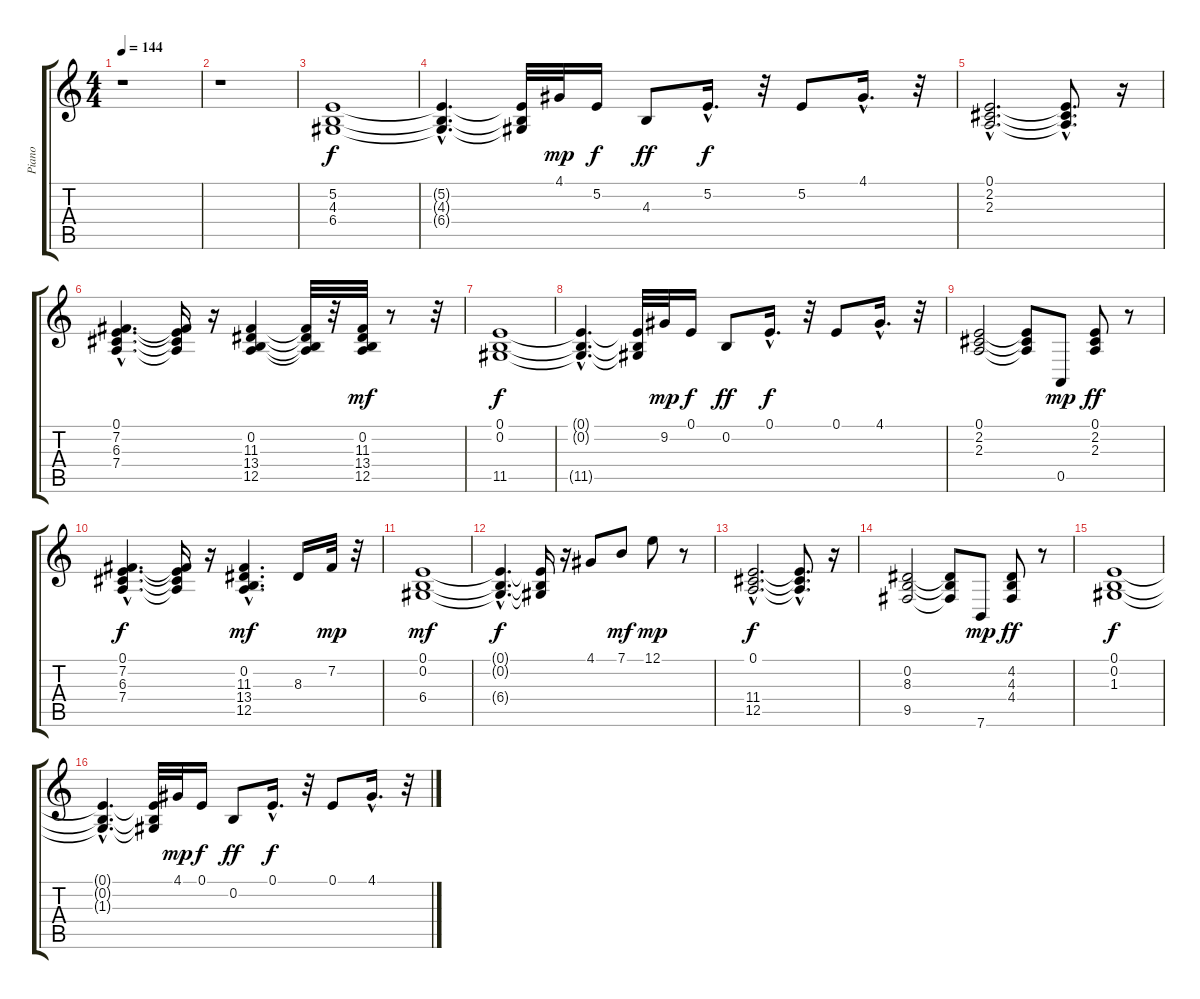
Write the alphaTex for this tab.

\track ("Piano" "Piano") {instrument brightacousticpiano}
\staff {score tabs}
\tuning (E4 B3 G3 D3 A2 E2) {hide}
\ts (4 4)
\tempo 144
\clef g2
\ks c
r.1{dy f instrument brightacousticpiano} |
r.1 |
(5.2 4.3 6.4).1 |
(5.2{hac t} 4.3{hac t} 6.4{hac t}).4{d} (5.2{t} 4.3{t} 6.4{t}).32 4.1.32{dy mp} 5.2.16{dy f} 4.3.8{dy ff} 5.2{hac}.16{d dy f} r.32 5.2.8 4.1{hac}.16{d} r.32 |
(0.1{hac} 2.2{hac} 2.3{hac}).2{d} (0.1{hac t} 2.2{hac t} 2.3{hac t}).8{d} r.16 |
(0.1{hac} 7.2{hac} 6.3{hac} 7.4{hac}).4{d} (0.1{t} 7.2{t} 6.3{t} 7.4{t}).16 r.16 (0.2 11.3 13.4 12.5).4 (0.2{t} 11.3{t} 13.4{t} 12.5{t}).32 r.32 (0.2 11.3 13.4 12.5).32{dy mf} r.8 r.32 |
(0.1 0.2 11.5).1{dy f} |
(0.1{hac t} 0.2{hac t} 11.5{hac t}).4{d} (0.1{t} 0.2{t} 11.5{t}).32 9.2.32{dy mp} 0.1.16{dy f} 0.2.8{dy ff} 0.1{hac}.16{d dy f} r.32 0.1.8 4.1{hac}.16{d} r.32 |
(0.1 2.2 2.3).2 (0.1{t} 2.2{t} 2.3{t}).8 0.5.8{dy mp} (0.1 2.2 2.3).8{dy ff} r.8 |
(0.1{hac} 7.2{hac} 6.3{hac} 7.4{hac}).4{d dy f} (0.1{t} 7.2{t} 6.3{t} 7.4{t}).16 r.16 (0.2{hac} 11.3{hac} 13.4{hac} 12.5{hac}).4{d dy mf} 8.3.16 7.2.32{dy mp} r.32 |
(0.1 0.2 6.4).1{dy mf} |
(0.1{hac t} 0.2{hac t} 6.4{hac t}).4{d dy f} (0.1{t} 0.2{t} 6.4{t}).16 r.16 4.1.8 7.1.8{dy mf} 12.1.8{dy mp} r.8 |
(0.1{hac} 11.4{hac} 12.5{hac}).2{d dy f} (0.1{hac t} 11.4{hac t} 12.5{hac t}).8{d} r.16 |
(0.2 8.3 9.5).2 (0.2{t} 8.3{t} 9.5{t}).8 7.6.8{dy mp} (4.2 4.3 4.4).8{dy ff} r.8 |
(0.1 0.2 1.3).1{dy f} |
(0.1{hac t} 0.2{hac t} 1.3{hac t}).4{d} (0.1{t} 0.2{t} 1.3{t}).32 4.1.32{dy mp} 0.1.16{dy f} 0.2.8{dy ff} 0.1{hac}.16{d dy f} r.32 0.1.8 4.1{hac}.16{d} r.32
